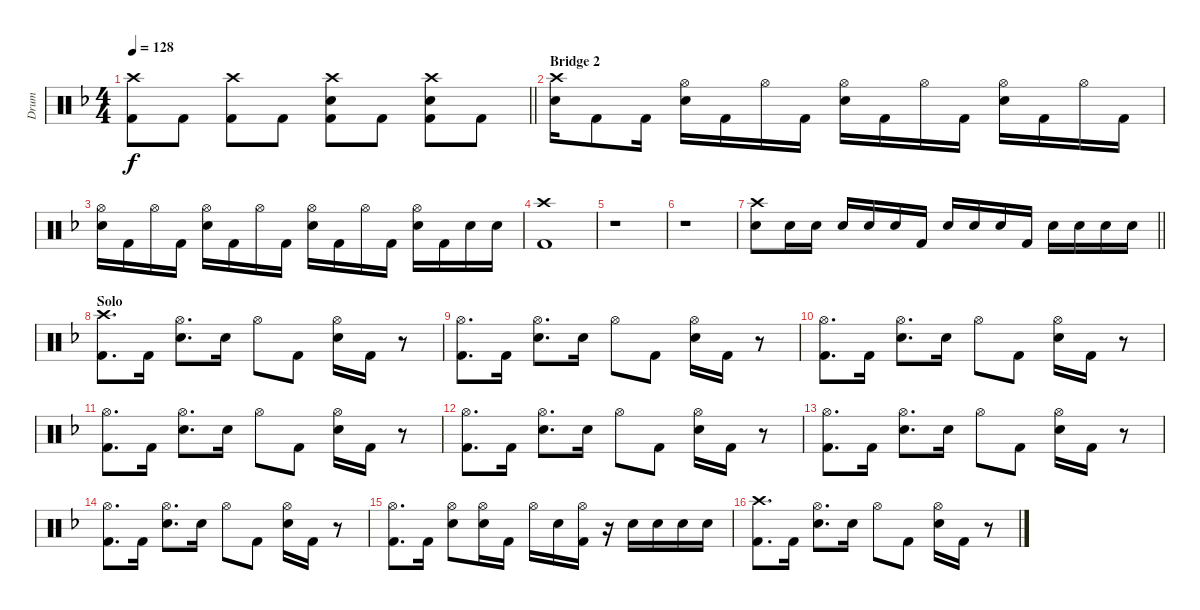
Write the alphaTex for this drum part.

\track ("Drum" "Drum") {instrument percussion}
\staff {score}
\articulation defaults
\ts (4 4)
\tempo 128
\clef neutral
\barLineRight lightlight
\ks f
("Crash high (hit)" "Kick (hit) 2").8{dy f} "Kick (hit) 2".8 ("Crash high (hit)" "Kick (hit) 2").8 "Kick (hit) 2".8 ("Crash high (hit)" "Snare (hit) 2" "Kick (hit) 2").8 "Kick (hit) 2".8 ("Crash high (hit)" "Snare (hit) 2" "Kick (hit) 2").8 "Kick (hit) 2".8 |
\section ("" "Bridge 2")
("Crash high (hit)" "Snare (hit) 2").16 "Kick (hit) 2".8 "Kick (hit) 2".16 ("Hi-Hat (open)" "Snare (hit) 2").16 "Kick (hit) 2".16 "Hi-Hat (open)".16 "Kick (hit) 2".16 ("Hi-Hat (open)" "Snare (hit) 2").16 "Kick (hit) 2".16 "Hi-Hat (open)".16 "Kick (hit) 2".16 ("Hi-Hat (open)" "Snare (hit) 2").16 "Kick (hit) 2".16 "Hi-Hat (open)".16 "Kick (hit) 2".16 |
("Hi-Hat (open)" "Snare (hit) 2").16 "Kick (hit) 2".16 "Hi-Hat (open)".16 "Kick (hit) 2".16 ("Hi-Hat (open)" "Snare (hit) 2").16 "Kick (hit) 2".16 "Hi-Hat (open)".16 "Kick (hit) 2".16 ("Hi-Hat (open)" "Snare (hit) 2").16 "Kick (hit) 2".16 "Hi-Hat (open)".16 "Kick (hit) 2".16 ("Hi-Hat (open)" "Snare (hit) 2").16 "Kick (hit) 2".16 "Snare (hit) 2".16 "Snare (hit) 2".16 |
("Crash high (hit)" "Kick (hit) 2").1 |
r.1 |
r.1 |
\barLineRight lightlight
("Crash high (hit)" "Snare (hit) 2").8 "Snare (hit) 2".16 "Snare (hit) 2".16 "Snare (hit) 2".16 "Snare (hit) 2".16 "Snare (hit) 2".16 "Kick (hit) 2".16 "Snare (hit) 2".16 "Snare (hit) 2".16 "Snare (hit) 2".16 "Kick (hit) 2".16 "Snare (hit) 2".16 "Snare (hit) 2".16 "Snare (hit) 2".16 "Snare (hit) 2".16 |
\section ("" "Solo")
("Crash high (hit)" "Kick (hit) 2").8{d} "Kick (hit) 2".16 ("Hi-Hat (open)" "Snare (hit) 2").8{d} "Snare (hit) 2".16 "Hi-Hat (open)".8 "Kick (hit) 2".8 ("Hi-Hat (open)" "Snare (hit) 2").16 "Kick (hit) 2".16 r.8 |
("Hi-Hat (open)" "Kick (hit) 2").8{d} "Kick (hit) 2".16 ("Hi-Hat (open)" "Snare (hit) 2").8{d} "Snare (hit) 2".16 "Hi-Hat (open)".8 "Kick (hit) 2".8 ("Hi-Hat (open)" "Snare (hit) 2").16 "Kick (hit) 2".16 r.8 |
("Hi-Hat (open)" "Kick (hit) 2").8{d} "Kick (hit) 2".16 ("Hi-Hat (open)" "Snare (hit) 2").8{d} "Snare (hit) 2".16 "Hi-Hat (open)".8 "Kick (hit) 2".8 ("Hi-Hat (open)" "Snare (hit) 2").16 "Kick (hit) 2".16 r.8 |
("Hi-Hat (open)" "Kick (hit) 2").8{d} "Kick (hit) 2".16 ("Hi-Hat (open)" "Snare (hit) 2").8{d} "Snare (hit) 2".16 "Hi-Hat (open)".8 "Kick (hit) 2".8 ("Hi-Hat (open)" "Snare (hit) 2").16 "Kick (hit) 2".16 r.8 |
("Hi-Hat (open)" "Kick (hit) 2").8{d} "Kick (hit) 2".16 ("Hi-Hat (open)" "Snare (hit) 2").8{d} "Snare (hit) 2".16 "Hi-Hat (open)".8 "Kick (hit) 2".8 ("Hi-Hat (open)" "Snare (hit) 2").16 "Kick (hit) 2".16 r.8 |
("Hi-Hat (open)" "Kick (hit) 2").8{d} "Kick (hit) 2".16 ("Hi-Hat (open)" "Snare (hit) 2").8{d} "Snare (hit) 2".16 "Hi-Hat (open)".8 "Kick (hit) 2".8 ("Hi-Hat (open)" "Snare (hit) 2").16 "Kick (hit) 2".16 r.8 |
("Hi-Hat (open)" "Kick (hit) 2").8{d} "Kick (hit) 2".16 ("Hi-Hat (open)" "Snare (hit) 2").8{d} "Snare (hit) 2".16 "Hi-Hat (open)".8 "Kick (hit) 2".8 ("Hi-Hat (open)" "Snare (hit) 2").16 "Kick (hit) 2".16 r.8 |
("Hi-Hat (open)" "Kick (hit) 2").8{d} "Kick (hit) 2".16 ("Hi-Hat (open)" "Snare (hit) 2").8 ("Hi-Hat (open)" "Snare (hit) 2").16 "Kick (hit) 2".16 "Hi-Hat (open)".16 "Snare (hit) 2".16 ("Hi-Hat (open)" "Kick (hit) 2").16 r.16 "Snare (hit) 2".16 "Snare (hit) 2".16 "Snare (hit) 2".16 "Snare (hit) 2".16 |
("Crash high (hit)" "Kick (hit) 2").8{d} "Kick (hit) 2".16 ("Hi-Hat (open)" "Snare (hit) 2").8{d} "Snare (hit) 2".16 "Hi-Hat (open)".8 "Kick (hit) 2".8 ("Hi-Hat (open)" "Snare (hit) 2").16 "Kick (hit) 2".16 r.8
